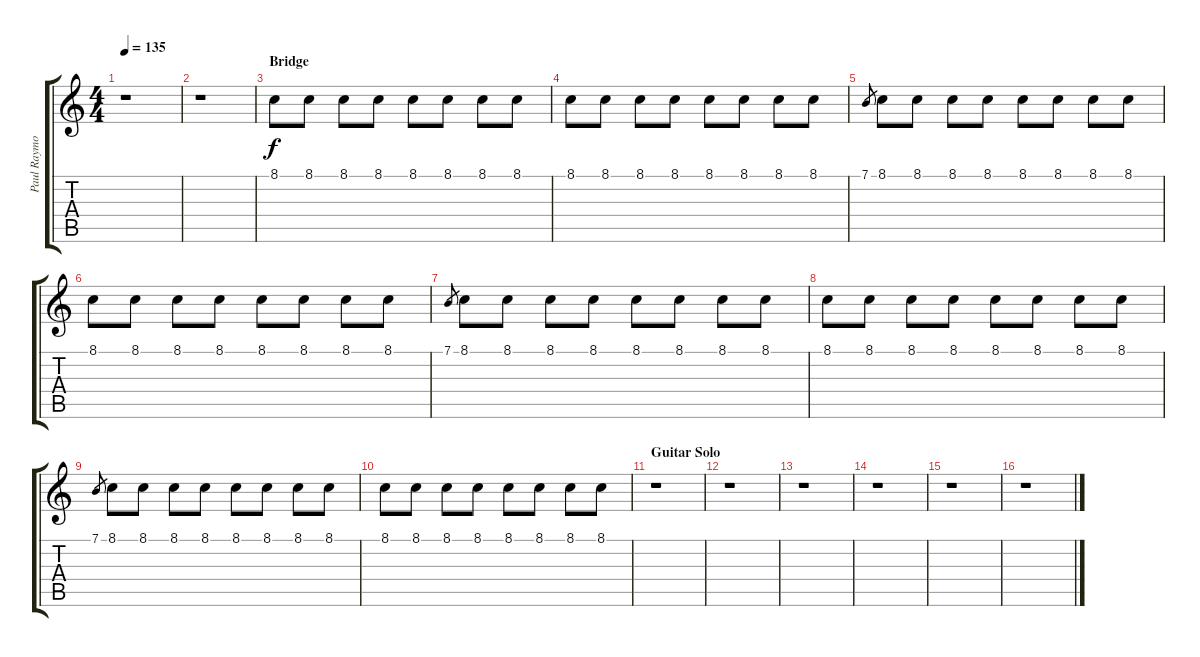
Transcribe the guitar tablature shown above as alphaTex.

\track ("Paul Raymond" "Paul Raymo") {instrument percussiveorgan}
\staff {score tabs}
\tuning (E4 B3 G3 D3 A2 E2) {hide}
\ts (4 4)
\tempo 135
\clef g2
\ks c
r.1{dy f} |
r.1 |
\section ("" "Bridge")
8.1.8 8.1.8 8.1.8 8.1.8 8.1.8 8.1.8 8.1.8 8.1.8 |
8.1.8 8.1.8 8.1.8 8.1.8 8.1.8 8.1.8 8.1.8 8.1.8 |
7.1.8{gr} 8.1.8 8.1.8 8.1.8 8.1.8 8.1.8 8.1.8 8.1.8 8.1.8 |
8.1.8 8.1.8 8.1.8 8.1.8 8.1.8 8.1.8 8.1.8 8.1.8 |
7.1.8{gr} 8.1.8 8.1.8 8.1.8 8.1.8 8.1.8 8.1.8 8.1.8 8.1.8 |
8.1.8 8.1.8 8.1.8 8.1.8 8.1.8 8.1.8 8.1.8 8.1.8 |
7.1.8{gr} 8.1.8 8.1.8 8.1.8 8.1.8 8.1.8 8.1.8 8.1.8 8.1.8 |
8.1.8 8.1.8 8.1.8 8.1.8 8.1.8 8.1.8 8.1.8 8.1.8 |
\section ("" "Guitar Solo")
r.1 |
r.1 |
r.1 |
r.1 |
r.1 |
r.1
